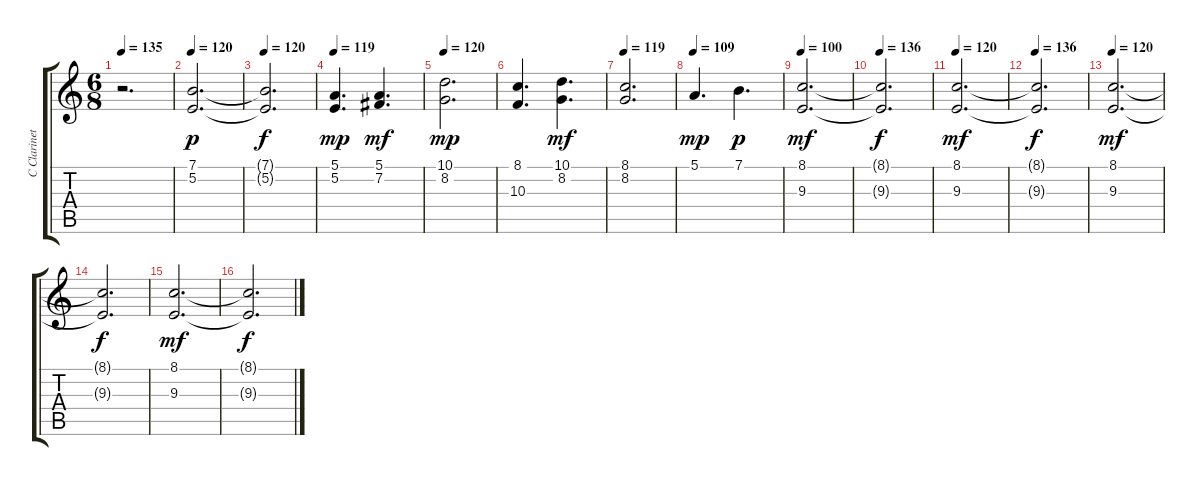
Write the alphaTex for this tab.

\track ("C Clarinets" "C Clarinet") {instrument clarinet}
\staff {score tabs}
\tuning (E4 B3 G3 D3 A2 E2) {hide}
\ts (6 8)
\tempo 135
\clef g2
\ks c
r.2{d dy f} |
\tempo 120
(7.1 5.2).2{d dy p} |
\tempo 120
(7.1{t} 5.2{t}).2{d dy f} |
\tempo 119
(5.1 5.2).4{d dy mp} (5.1 7.2).4{d dy mf} |
\tempo 120
(10.1 8.2).2{d dy mp} |
(8.1 10.3).4{d} (10.1 8.2).4{d dy mf} |
\tempo 119
(8.1 8.2).2{d} |
\tempo 109
5.1.4{d dy mp} 7.1.4{d dy p} |
\tempo 100
(8.1 9.3).2{d dy mf} |
\tempo 136
(8.1{t} 9.3{t}).2{d dy f} |
\tempo 120
(8.1 9.3).2{d dy mf} |
\tempo 136
(8.1{t} 9.3{t}).2{d dy f} |
\tempo 120
(8.1 9.3).2{d dy mf} |
(8.1{t} 9.3{t}).2{d dy f} |
(8.1 9.3).2{d dy mf} |
(8.1{t} 9.3{t}).2{d dy f}
